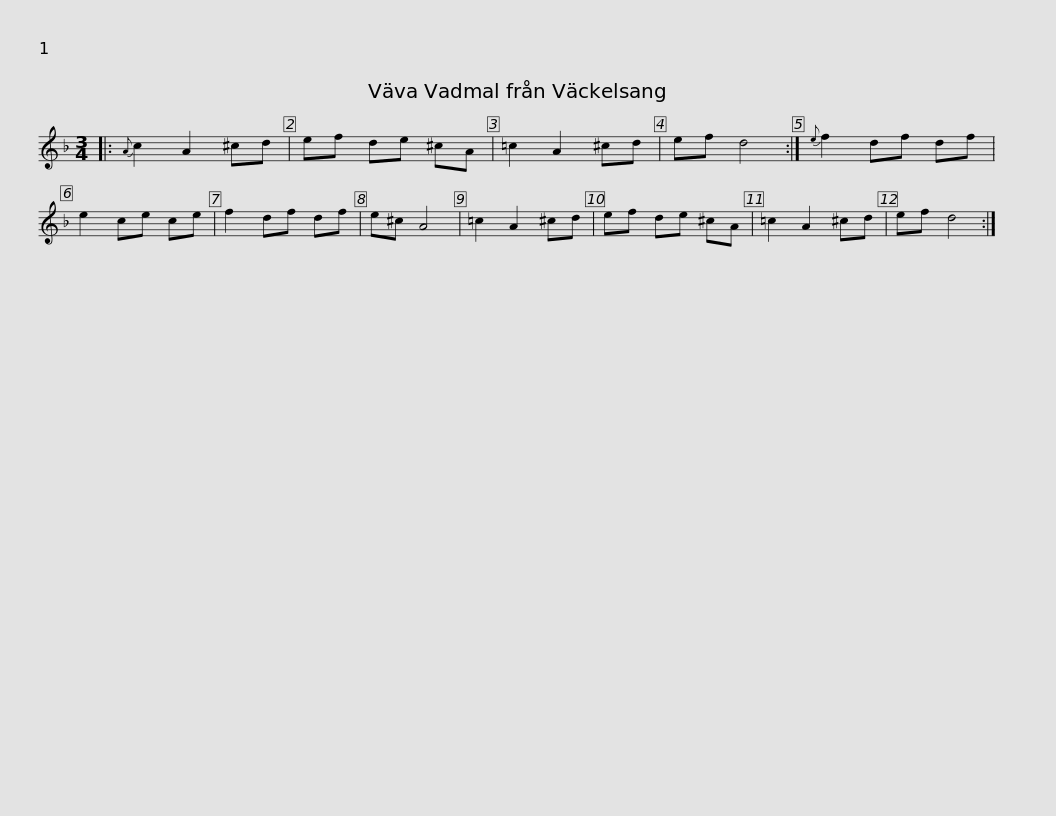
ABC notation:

X:1
L:1/8
M:3/4
I:linebreak $
K:Dmin
V:1 treble
V:1
|:{A} c2 A2 ^cd | ef de ^cA | =c2 A2 ^cd | ef d4 :|{e} f2 df df | %5
 e2 ce ce | f2 df df | e^c A4 |$ =c2 A2 ^cd | ef de ^cA | %10
 =c2 A2 ^cd | ef d4 :| %12
